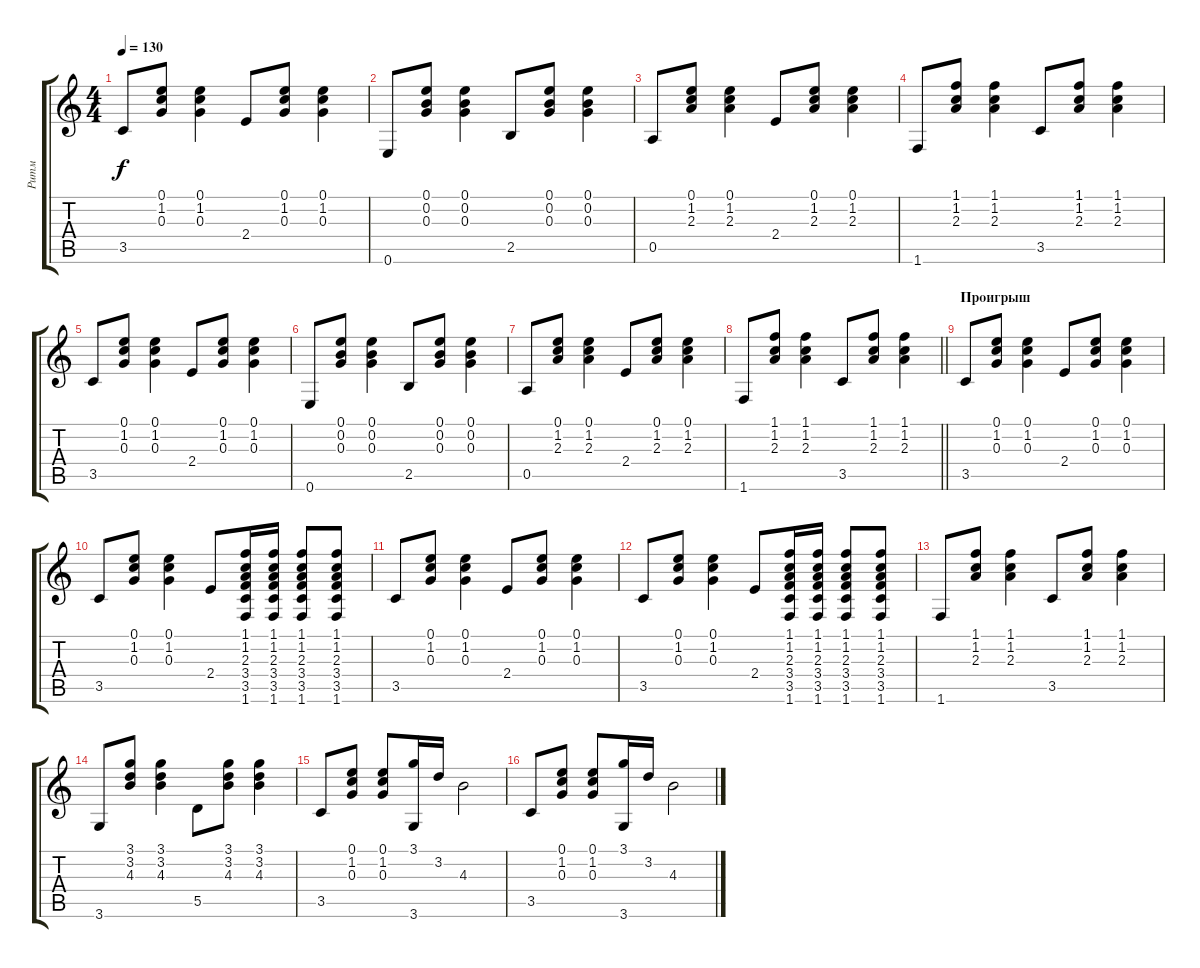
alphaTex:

\track ("Ритм" "Ритм") {instrument acousticguitarsteel}
\staff {score tabs}
\tuning (E4 B3 G3 D3 A2 E2) {hide}
\ts (4 4)
\tempo 130
\clef g2
\ks c
3.5.8{dy f} (0.1 1.2 0.3).8 (0.1 1.2 0.3).4 2.4.8 (0.1 1.2 0.3).8 (0.1 1.2 0.3).4 |
0.6.8 (0.1 0.2 0.3).8 (0.1 0.2 0.3).4 2.5.8 (0.1 0.2 0.3).8 (0.1 0.2 0.3).4 |
0.5.8 (0.1 1.2 2.3).8 (0.1 1.2 2.3).4 2.4.8 (0.1 1.2 2.3).8 (0.1 1.2 2.3).4 |
1.6.8 (1.1 1.2 2.3).8 (1.1 1.2 2.3).4 3.5.8 (1.1 1.2 2.3).8 (1.1 1.2 2.3).4 |
3.5.8 (0.1 1.2 0.3).8 (0.1 1.2 0.3).4 2.4.8 (0.1 1.2 0.3).8 (0.1 1.2 0.3).4 |
0.6.8 (0.1 0.2 0.3).8 (0.1 0.2 0.3).4 2.5.8 (0.1 0.2 0.3).8 (0.1 0.2 0.3).4 |
0.5.8 (0.1 1.2 2.3).8 (0.1 1.2 2.3).4 2.4.8 (0.1 1.2 2.3).8 (0.1 1.2 2.3).4 |
\barLineRight lightlight
1.6.8 (1.1 1.2 2.3).8 (1.1 1.2 2.3).4 3.5.8 (1.1 1.2 2.3).8 (1.1 1.2 2.3).4 |
\section ("" "Проигрыш")
3.5.8 (0.1 1.2 0.3).8 (0.1 1.2 0.3).4 2.4.8 (0.1 1.2 0.3).8 (0.1 1.2 0.3).4 |
3.5.8 (0.1 1.2 0.3).8 (0.1 1.2 0.3).4 2.4.8 (1.1 1.2 2.3 3.4 3.5 1.6).16 (1.1 1.2 2.3 3.4 3.5 1.6).16 (1.1 1.2 2.3 3.4 3.5 1.6).8 (1.1 1.2 2.3 3.4 3.5 1.6).8 |
3.5.8 (0.1 1.2 0.3).8 (0.1 1.2 0.3).4 2.4.8 (0.1 1.2 0.3).8 (0.1 1.2 0.3).4 |
3.5.8 (0.1 1.2 0.3).8 (0.1 1.2 0.3).4 2.4.8 (1.1 1.2 2.3 3.4 3.5 1.6).16 (1.1 1.2 2.3 3.4 3.5 1.6).16 (1.1 1.2 2.3 3.4 3.5 1.6).8 (1.1 1.2 2.3 3.4 3.5 1.6).8 |
1.6.8 (1.1 1.2 2.3).8 (1.1 1.2 2.3).4 3.5.8 (1.1 1.2 2.3).8 (1.1 1.2 2.3).4 |
3.6.8 (3.1 3.2 4.3).8 (3.1 3.2 4.3).4 5.5.8 (3.1 3.2 4.3).8 (3.1 3.2 4.3).4 |
3.5.8 (0.1 1.2 0.3).8 (0.1 1.2 0.3).8 (3.1 3.6).16 3.2.16 4.3.2 |
3.5.8 (0.1 1.2 0.3).8 (0.1 1.2 0.3).8 (3.1 3.6).16 3.2.16 4.3.2
